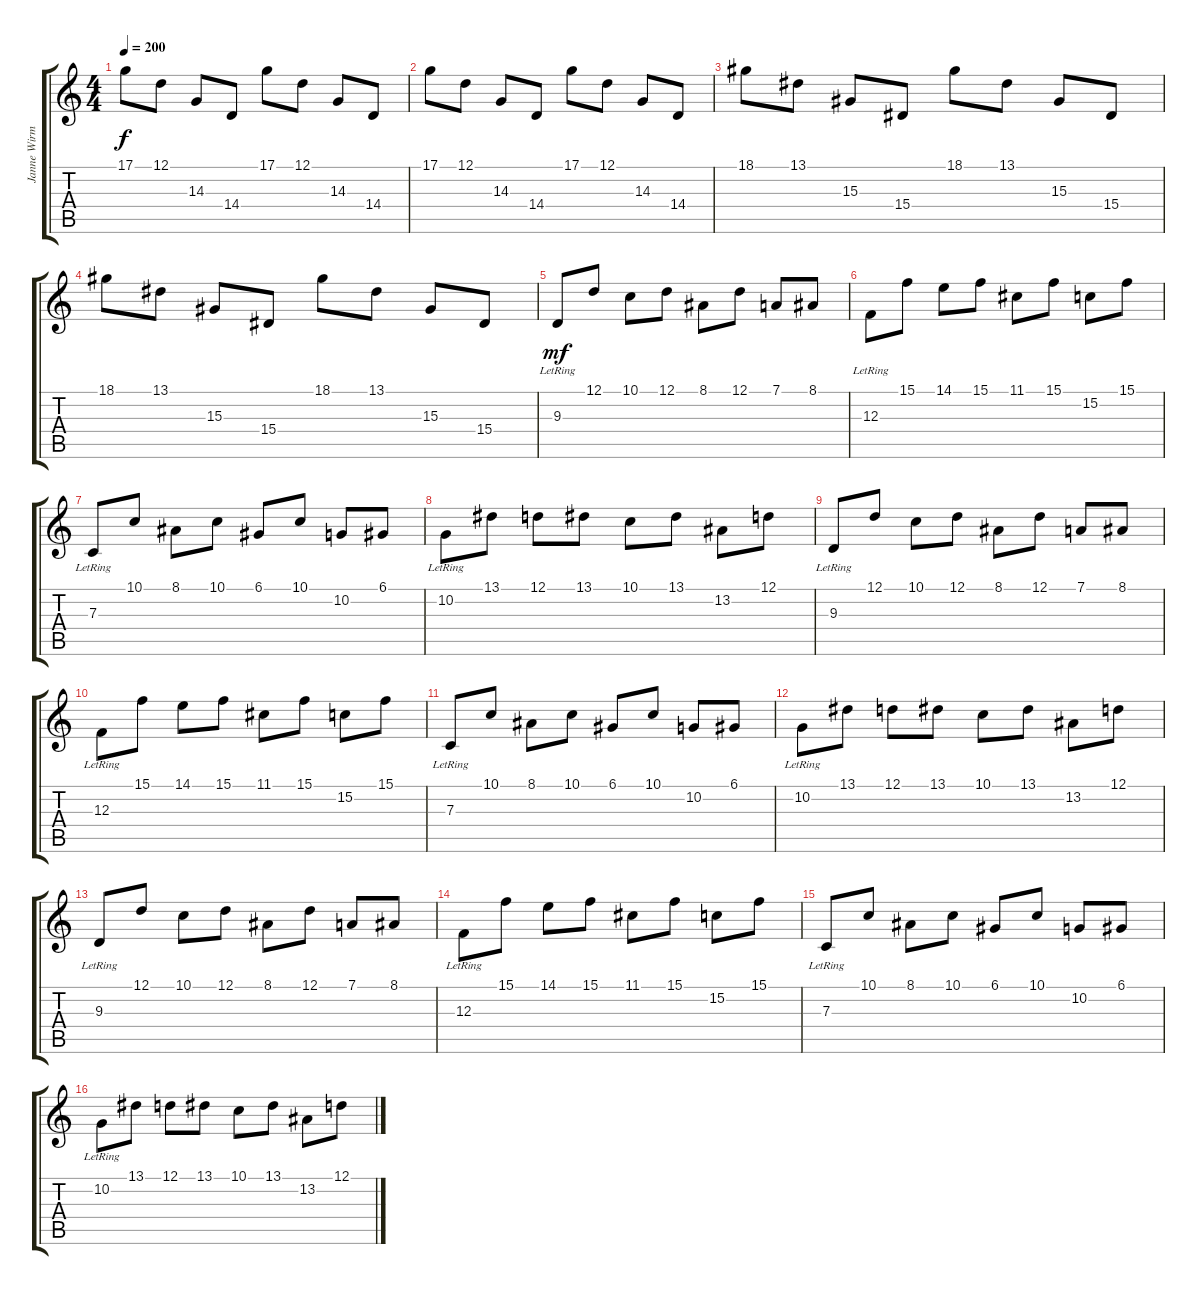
\track ("Janne Wirman" "Janne Wirm") {instrument pad1newage}
\staff {score tabs}
\tuning (D4 A3 F3 C3 G2 D2) {hide}
\ts (4 4)
\tempo 200
\clef g2
\ks c
17.1.8{dy f} 12.1.8 14.3.8 14.4.8 17.1.8 12.1.8 14.3.8 14.4.8 |
17.1.8 12.1.8 14.3.8 14.4.8 17.1.8 12.1.8 14.3.8 14.4.8 |
18.1.8 13.1.8 15.3.8 15.4.8 18.1.8 13.1.8 15.3.8 15.4.8 |
18.1.8 13.1.8 15.3.8 15.4.8 18.1.8 13.1.8 15.3.8 15.4.8 |
9.3{lr}.8{dy mf} 12.1.8 10.1.8 12.1.8 8.1.8 12.1.8 7.1.8 8.1.8 |
12.3{lr}.8 15.1.8 14.1.8 15.1.8 11.1.8 15.1.8 15.2.8 15.1.8 |
7.3{lr}.8 10.1.8 8.1.8 10.1.8 6.1.8 10.1.8 10.2.8 6.1.8 |
10.2{lr}.8 13.1.8 12.1.8 13.1.8 10.1.8 13.1.8 13.2.8 12.1.8 |
9.3{lr}.8 12.1.8 10.1.8 12.1.8 8.1.8 12.1.8 7.1.8 8.1.8 |
12.3{lr}.8 15.1.8 14.1.8 15.1.8 11.1.8 15.1.8 15.2.8 15.1.8 |
7.3{lr}.8 10.1.8 8.1.8 10.1.8 6.1.8 10.1.8 10.2.8 6.1.8 |
10.2{lr}.8 13.1.8 12.1.8 13.1.8 10.1.8 13.1.8 13.2.8 12.1.8 |
9.3{lr}.8 12.1.8 10.1.8 12.1.8 8.1.8 12.1.8 7.1.8 8.1.8 |
12.3{lr}.8 15.1.8 14.1.8 15.1.8 11.1.8 15.1.8 15.2.8 15.1.8 |
7.3{lr}.8 10.1.8 8.1.8 10.1.8 6.1.8 10.1.8 10.2.8 6.1.8 |
10.2{lr}.8 13.1.8 12.1.8 13.1.8 10.1.8 13.1.8 13.2.8 12.1.8
